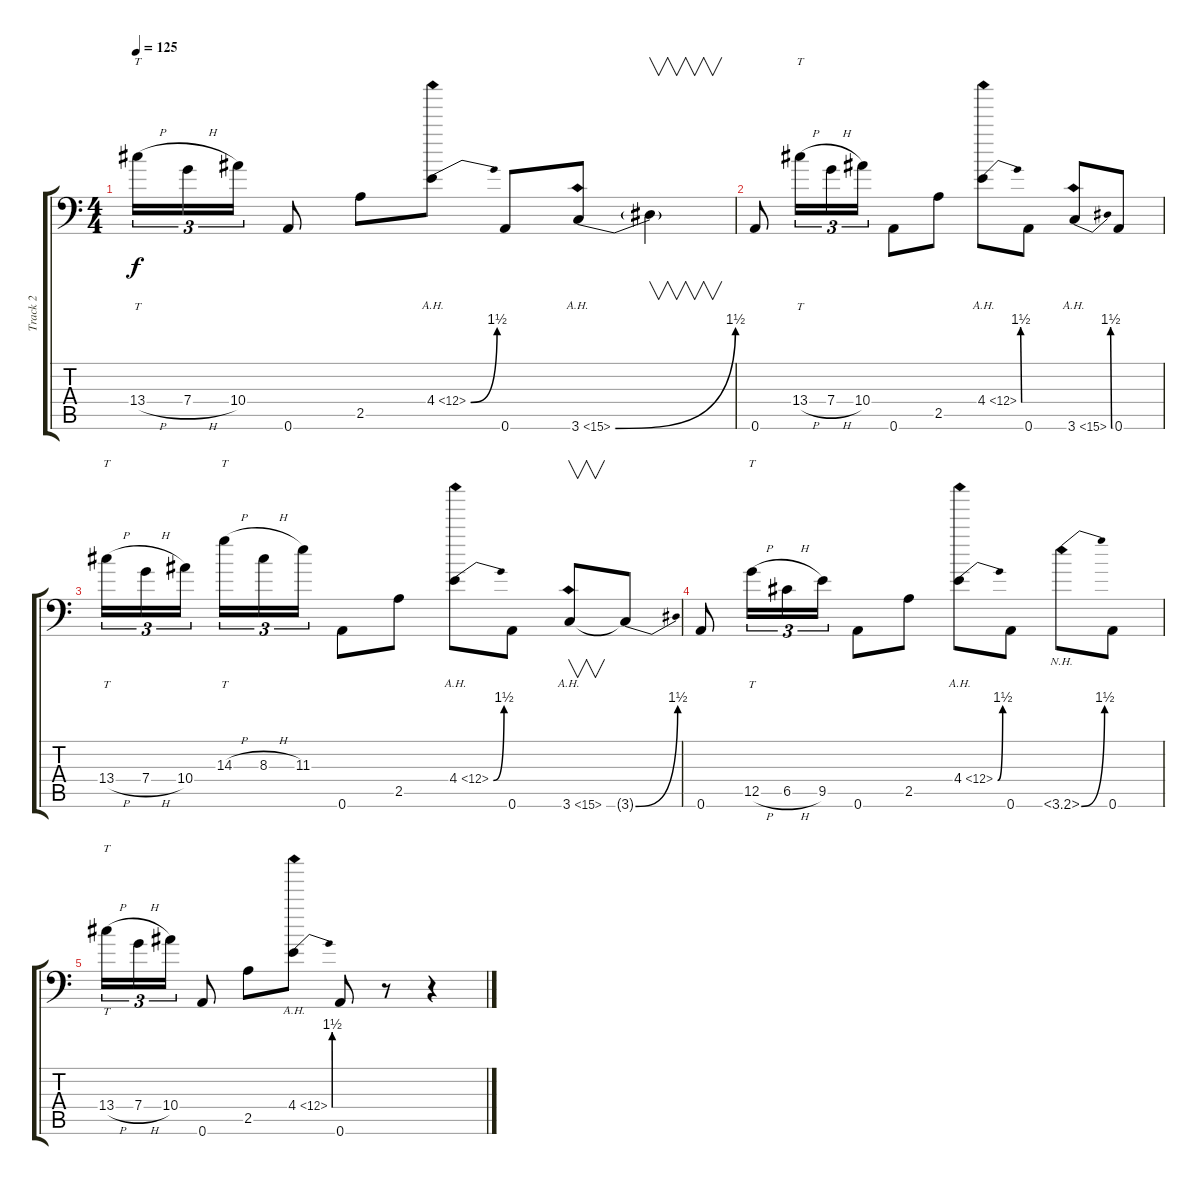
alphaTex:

\track ("Track 2" "Track 2") {instrument distortionguitar}
\staff {score tabs}
\tuning (D4 A3 F3 C3 G2 A1) {hide}
\ts (4 4)
\tempo 125
\clef f4
\ks c
13.4{h}.16{tt tu (3 2) dy f} 7.4{h}.16{tu (3 2)} 10.4.16{tu (3 2)} 0.6.8 2.5.8 4.4{be (bend 0 0 60 6) ah 8}.8 0.6.8 3.6{be (bend 0 0 60 6) ah 12}.8 3.6{t}.4{v} |
0.6.8 13.4{h}.16{tt tu (3 2)} 7.4{h}.16{tu (3 2)} 10.4.16{tu (3 2)} 0.6.8 2.5.8 4.4{be (bend 0 0 60 6) ah 8}.8 0.6.8 3.6{be (bend 0 0 60 6) ah 12}.8 0.6.8 |
13.4{h}.16{tt tu (3 2)} 7.4{h}.16{tu (3 2)} 10.4.16{tu (3 2) beam splitsecondary} 14.3{h}.16{tt tu (3 2)} 8.3{h}.16{tu (3 2)} 11.3.16{tu (3 2)} 0.6.8 2.5.8 4.4{be (bend 0 0 60 6) ah 8}.8 0.6.8 3.6{ah 12}.8{v} 3.6{be (bend 0 0 60 6) t}.8 |
0.6.8 12.5{h}.16{tt tu (3 2)} 6.5{h}.16{tu (3 2)} 9.5.16{tu (3 2)} 0.6.8 2.5.8 4.4{be (bend 0 0 60 6) ah 8}.8 0.6.8 3.6{be (bend 0 0 60 6) nh}.8 0.6.8 |
13.4{h}.16{tt tu (3 2)} 7.4{h}.16{tu (3 2)} 10.4.16{tu (3 2)} 0.6.8 2.5.8 4.4{be (bend 0 0 60 6) ah 8}.8 0.6.8 r.8 r.4
